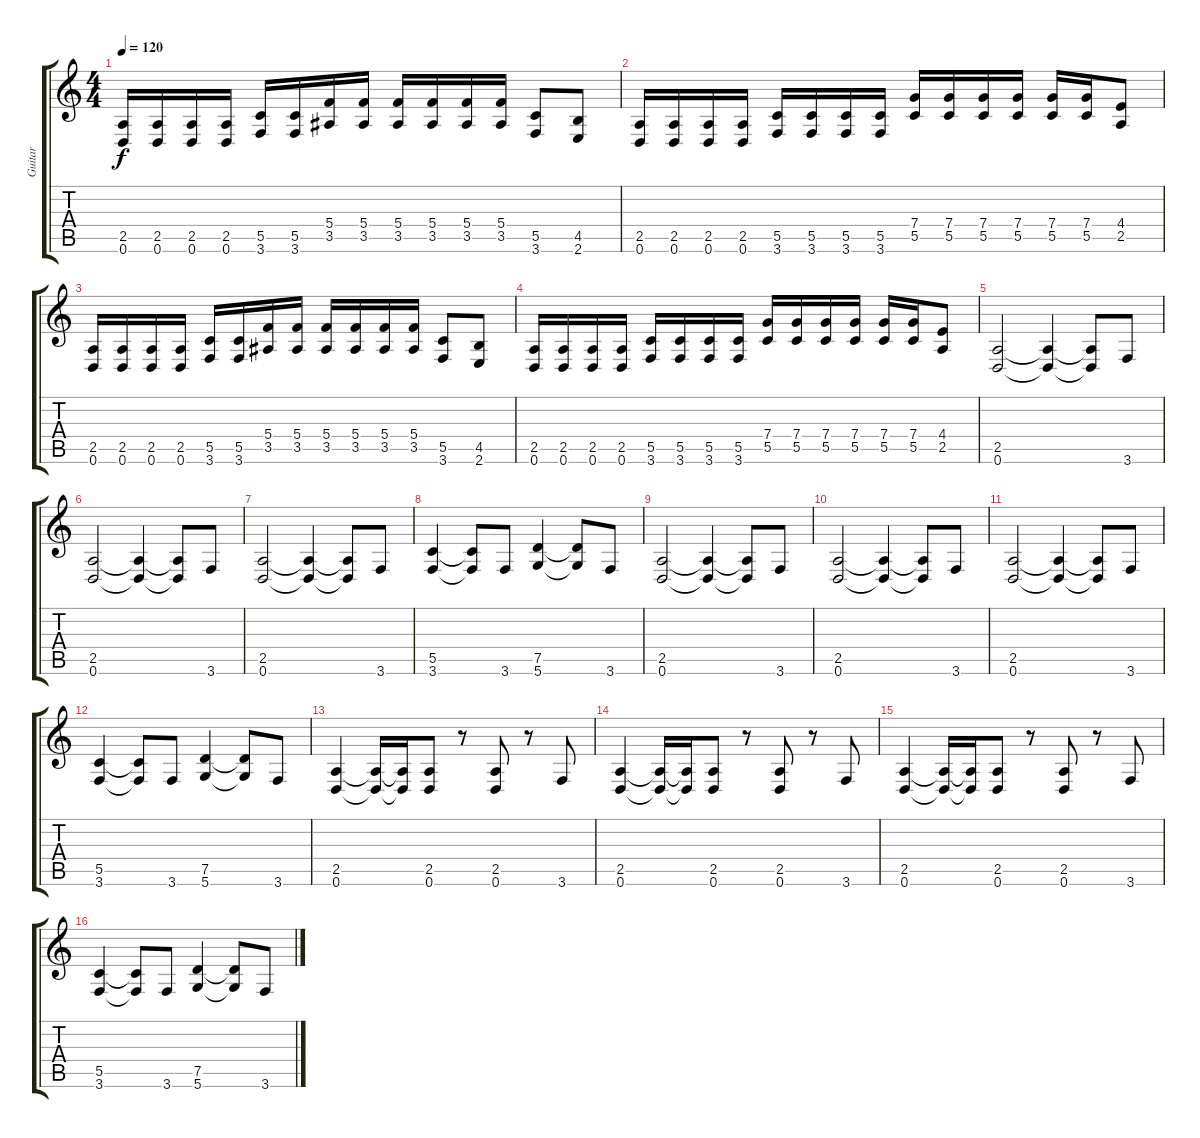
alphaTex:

\track ("Guitar" "Guitar") {instrument distortionguitar}
\staff {score tabs}
\tuning (D4 A3 F3 C3 G2 D2) {hide}
\ts (4 4)
\tempo 120
\clef g2
\ks c
(2.5 0.6).16{dy f} (2.5 0.6).16 (2.5 0.6).16 (2.5 0.6).16 (5.5 3.6).16 (5.5 3.6).16 (5.4 3.5).16 (5.4 3.5).16 (5.4 3.5).16 (5.4 3.5).16 (5.4 3.5).16 (5.4 3.5).16 (5.5 3.6).8 (4.5 2.6).8 |
(2.5 0.6).16 (2.5 0.6).16 (2.5 0.6).16 (2.5 0.6).16 (5.5 3.6).16 (5.5 3.6).16 (5.5 3.6).16 (5.5 3.6).16 (7.4 5.5).16 (7.4 5.5).16 (7.4 5.5).16 (7.4 5.5).16 (7.4 5.5).16 (7.4 5.5).16 (4.4 2.5).8 |
(2.5 0.6).16 (2.5 0.6).16 (2.5 0.6).16 (2.5 0.6).16 (5.5 3.6).16 (5.5 3.6).16 (5.4 3.5).16 (5.4 3.5).16 (5.4 3.5).16 (5.4 3.5).16 (5.4 3.5).16 (5.4 3.5).16 (5.5 3.6).8 (4.5 2.6).8 |
(2.5 0.6).16 (2.5 0.6).16 (2.5 0.6).16 (2.5 0.6).16 (5.5 3.6).16 (5.5 3.6).16 (5.5 3.6).16 (5.5 3.6).16 (7.4 5.5).16 (7.4 5.5).16 (7.4 5.5).16 (7.4 5.5).16 (7.4 5.5).16 (7.4 5.5).16 (4.4 2.5).8 |
(2.5 0.6).2 (2.5{t} 0.6{t}).4 (2.5{t} 0.6{t}).8 3.6.8 |
(2.5 0.6).2 (2.5{t} 0.6{t}).4 (2.5{t} 0.6{t}).8 3.6.8 |
(2.5 0.6).2 (2.5{t} 0.6{t}).4 (2.5{t} 0.6{t}).8 3.6.8 |
(5.5 3.6).4 (5.5{t} 3.6{t}).8 3.6.8 (7.5 5.6).4 (7.5{t} 5.6{t}).8 3.6.8 |
(2.5 0.6).2 (2.5{t} 0.6{t}).4 (2.5{t} 0.6{t}).8 3.6.8 |
(2.5 0.6).2 (2.5{t} 0.6{t}).4 (2.5{t} 0.6{t}).8 3.6.8 |
(2.5 0.6).2 (2.5{t} 0.6{t}).4 (2.5{t} 0.6{t}).8 3.6.8 |
(5.5 3.6).4 (5.5{t} 3.6{t}).8 3.6.8 (7.5 5.6).4 (7.5{t} 5.6{t}).8 3.6.8 |
(2.5 0.6).4 (2.5{t} 0.6{t}).16 (2.5{t} 0.6{t}).16 (2.5 0.6).8 r.8 (2.5 0.6).8 r.8 3.6.8 |
(2.5 0.6).4 (2.5{t} 0.6{t}).16 (2.5{t} 0.6{t}).16 (2.5 0.6).8 r.8 (2.5 0.6).8 r.8 3.6.8 |
(2.5 0.6).4 (2.5{t} 0.6{t}).16 (2.5{t} 0.6{t}).16 (2.5 0.6).8 r.8 (2.5 0.6).8 r.8 3.6.8 |
(5.5 3.6).4 (5.5{t} 3.6{t}).8 3.6.8 (7.5 5.6).4 (7.5{t} 5.6{t}).8 3.6.8
